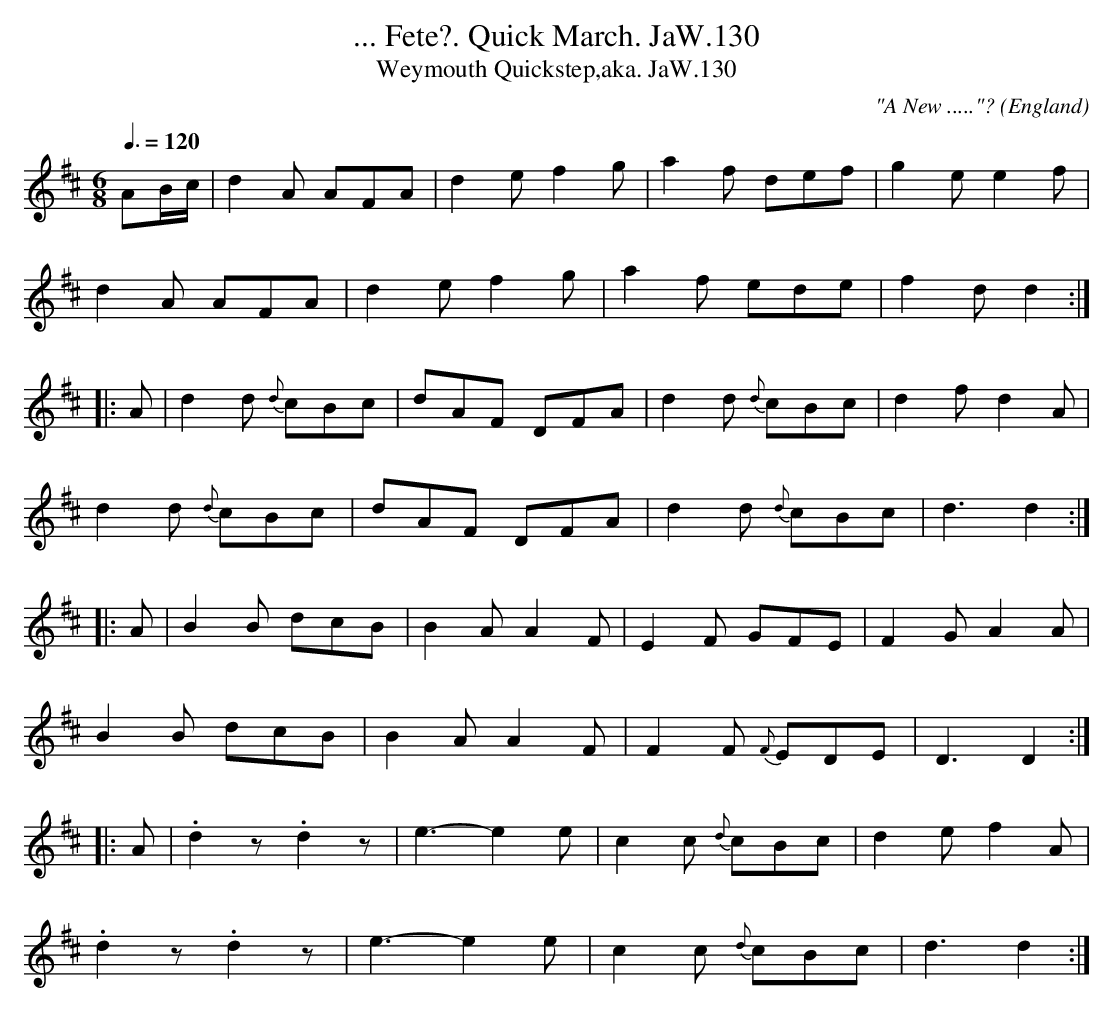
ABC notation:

X:1
T:... Fete?. Quick March. JaW.130
T:Weymouth Quickstep,aka. JaW.130
M:6/8
L:1/8
Q:3/8=120
C:"A New ....."?
O:England
K:Dmaj
AB/2c/2|d2A AFA|d2e f2g|a2f def|g2e e2f|
d2A AFA|d2e f2g|a2f ede|f2d d2:|
|:A|d2d {d}cBc|dAF DFA|d2d {d}cBc|d2f d2A|
d2d {d}cBc|dAF DFA|d2d {d}cBc|d3 d2:|
|:A|B2B dcB|B2A A2F|E2F GFE|F2G A2A|
B2B dcB|B2A A2F|F2F {F}EDE|D3 D2:|
|:A|.d2z .d2z|e3-e2e|c2c {d}cBc|d2e f2A|
.d2z .d2z|e3-e2e|c2c {d}cBc|d3 d2:|
